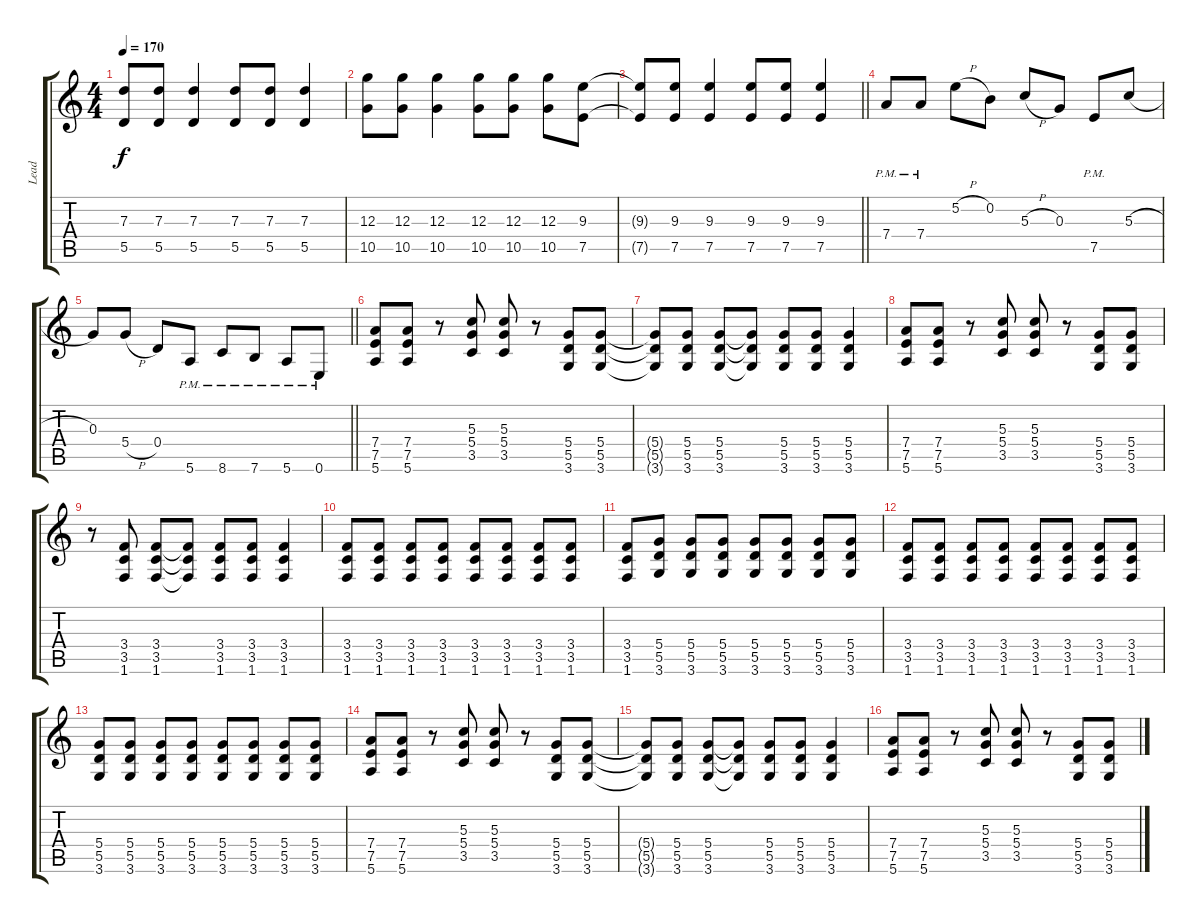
\track ("Lead" "Lead") {instrument overdrivenguitar}
\staff {score tabs}
\tuning (E4 B3 G3 D3 A2 E2) {hide}
\ts (4 4)
\tempo 170
\clef g2
\ks c
(7.3{t} 5.5{t}).8{dy f} (7.3 5.5).8 (7.3 5.5).4 (7.3 5.5).8 (7.3 5.5).8 (7.3 5.5).4 |
(12.3 10.5).8 (12.3 10.5).8 (12.3 10.5).4 (12.3 10.5).8 (12.3 10.5).8 (12.3 10.5).8 (9.3 7.5).8 |
\barLineRight lightlight
(9.3{t} 7.5{t}).8 (9.3 7.5).8 (9.3 7.5).4 (9.3 7.5).8 (9.3 7.5).8 (9.3 7.5).4 |
7.4{pm}.8 7.4{pm}.8 5.2{h}.8 0.2.8 5.3{h}.8 0.3.8 7.5{pm}.8 5.3{h}.8 |
\barLineRight lightlight
0.3.8 5.4{h}.8 0.4.8 5.6{pm}.8 8.6{pm}.8 7.6{pm}.8 5.6{pm}.8 0.6{pm}.8 |
(7.4 7.5 5.6).8 (7.4 7.5 5.6).8 r.8 (5.3 5.4 3.5).8 (5.3 5.4 3.5).8 r.8 (5.4 5.5 3.6).8 (5.4 5.5 3.6).8 |
(5.4{t} 5.5{t} 3.6{t}).8 (5.4 5.5 3.6).8 (5.4 5.5 3.6).8 (5.4{t} 5.5{t} 3.6{t}).8 (5.4 5.5 3.6).8 (5.4 5.5 3.6).8 (5.4 5.5 3.6).4 |
(7.4 7.5 5.6).8 (7.4 7.5 5.6).8 r.8 (5.3 5.4 3.5).8 (5.3 5.4 3.5).8 r.8 (5.4 5.5 3.6).8 (5.4 5.5 3.6).8 |
r.8 (3.4 3.5 1.6).8 (3.4 3.5 1.6).8 (3.4{t} 3.5{t} 1.6{t}).8 (3.4 3.5 1.6).8 (3.4 3.5 1.6).8 (3.4 3.5 1.6).4 |
(3.4 3.5 1.6).8 (3.4 3.5 1.6).8 (3.4 3.5 1.6).8 (3.4 3.5 1.6).8 (3.4 3.5 1.6).8 (3.4 3.5 1.6).8 (3.4 3.5 1.6).8 (3.4 3.5 1.6).8 |
(3.4 3.5 1.6).8 (5.4 5.5 3.6).8 (5.4 5.5 3.6).8 (5.4 5.5 3.6).8 (5.4 5.5 3.6).8 (5.4 5.5 3.6).8 (5.4 5.5 3.6).8 (5.4 5.5 3.6).8 |
(3.4 3.5 1.6).8 (3.4 3.5 1.6).8 (3.4 3.5 1.6).8 (3.4 3.5 1.6).8 (3.4 3.5 1.6).8 (3.4 3.5 1.6).8 (3.4 3.5 1.6).8 (3.4 3.5 1.6).8 |
(5.4 5.5 3.6).8 (5.4 5.5 3.6).8 (5.4 5.5 3.6).8 (5.4 5.5 3.6).8 (5.4 5.5 3.6).8 (5.4 5.5 3.6).8 (5.4 5.5 3.6).8 (5.4 5.5 3.6).8 |
(7.4 7.5 5.6).8 (7.4 7.5 5.6).8 r.8 (5.3 5.4 3.5).8 (5.3 5.4 3.5).8 r.8 (5.4 5.5 3.6).8 (5.4 5.5 3.6).8 |
(5.4{t} 5.5{t} 3.6{t}).8 (5.4 5.5 3.6).8 (5.4 5.5 3.6).8 (5.4{t} 5.5{t} 3.6{t}).8 (5.4 5.5 3.6).8 (5.4 5.5 3.6).8 (5.4 5.5 3.6).4 |
(7.4 7.5 5.6).8 (7.4 7.5 5.6).8 r.8 (5.3 5.4 3.5).8 (5.3 5.4 3.5).8 r.8 (5.4 5.5 3.6).8 (5.4 5.5 3.6).8
